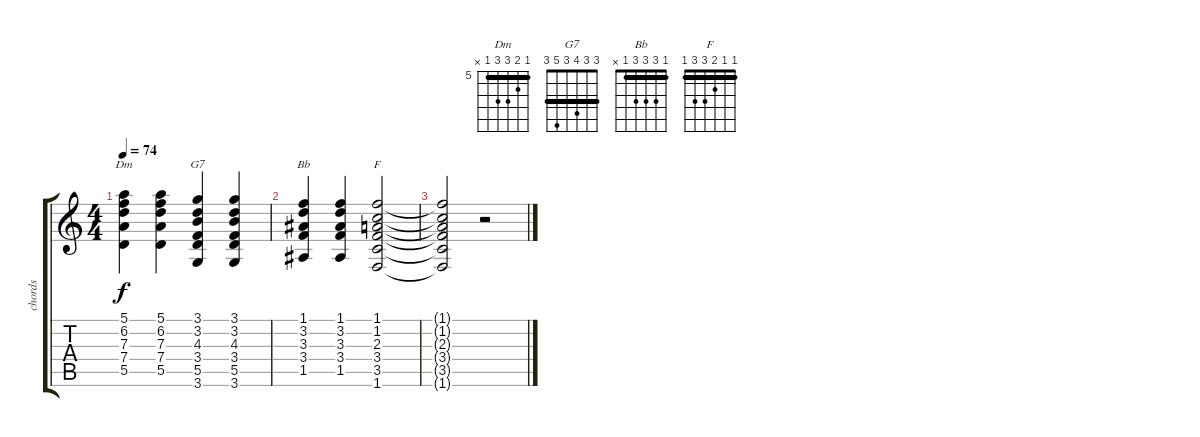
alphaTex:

\track ("chords" "chords") {instrument electricguitarjazz}
\staff {score tabs}
\tuning (E4 B3 G3 D3 A2 E2) {hide}
\chord ("Dm" 5 6 7 7 5 x) {firstfret 5 barre 5}
\chord ("G7" 3 3 4 3 5 3) {barre 3}
\chord ("Bb" 1 3 3 3 1 x) {barre 1}
\chord ("F" 1 1 2 3 3 1) {barre 1}
\ts (4 4)
\tempo 74
\clef g2
\ks c
(5.1 6.2 7.3 7.4 5.5).4{ch "Dm" dy f} (5.1 6.2 7.3 7.4 5.5).4 (3.1 3.2 4.3 3.4 5.5 3.6).4{ch "G7"} (3.1 3.2 4.3 3.4 5.5 3.6).4 |
(1.1 3.2 3.3 3.4 1.5).4{ch "Bb"} (1.1 3.2 3.3 3.4 1.5).4 (1.1 1.2 2.3 3.4 3.5 1.6).2{ch "F"} |
(1.1{t} 1.2{t} 2.3{t} 3.4{t} 3.5{t} 1.6{t}).2 r.2
